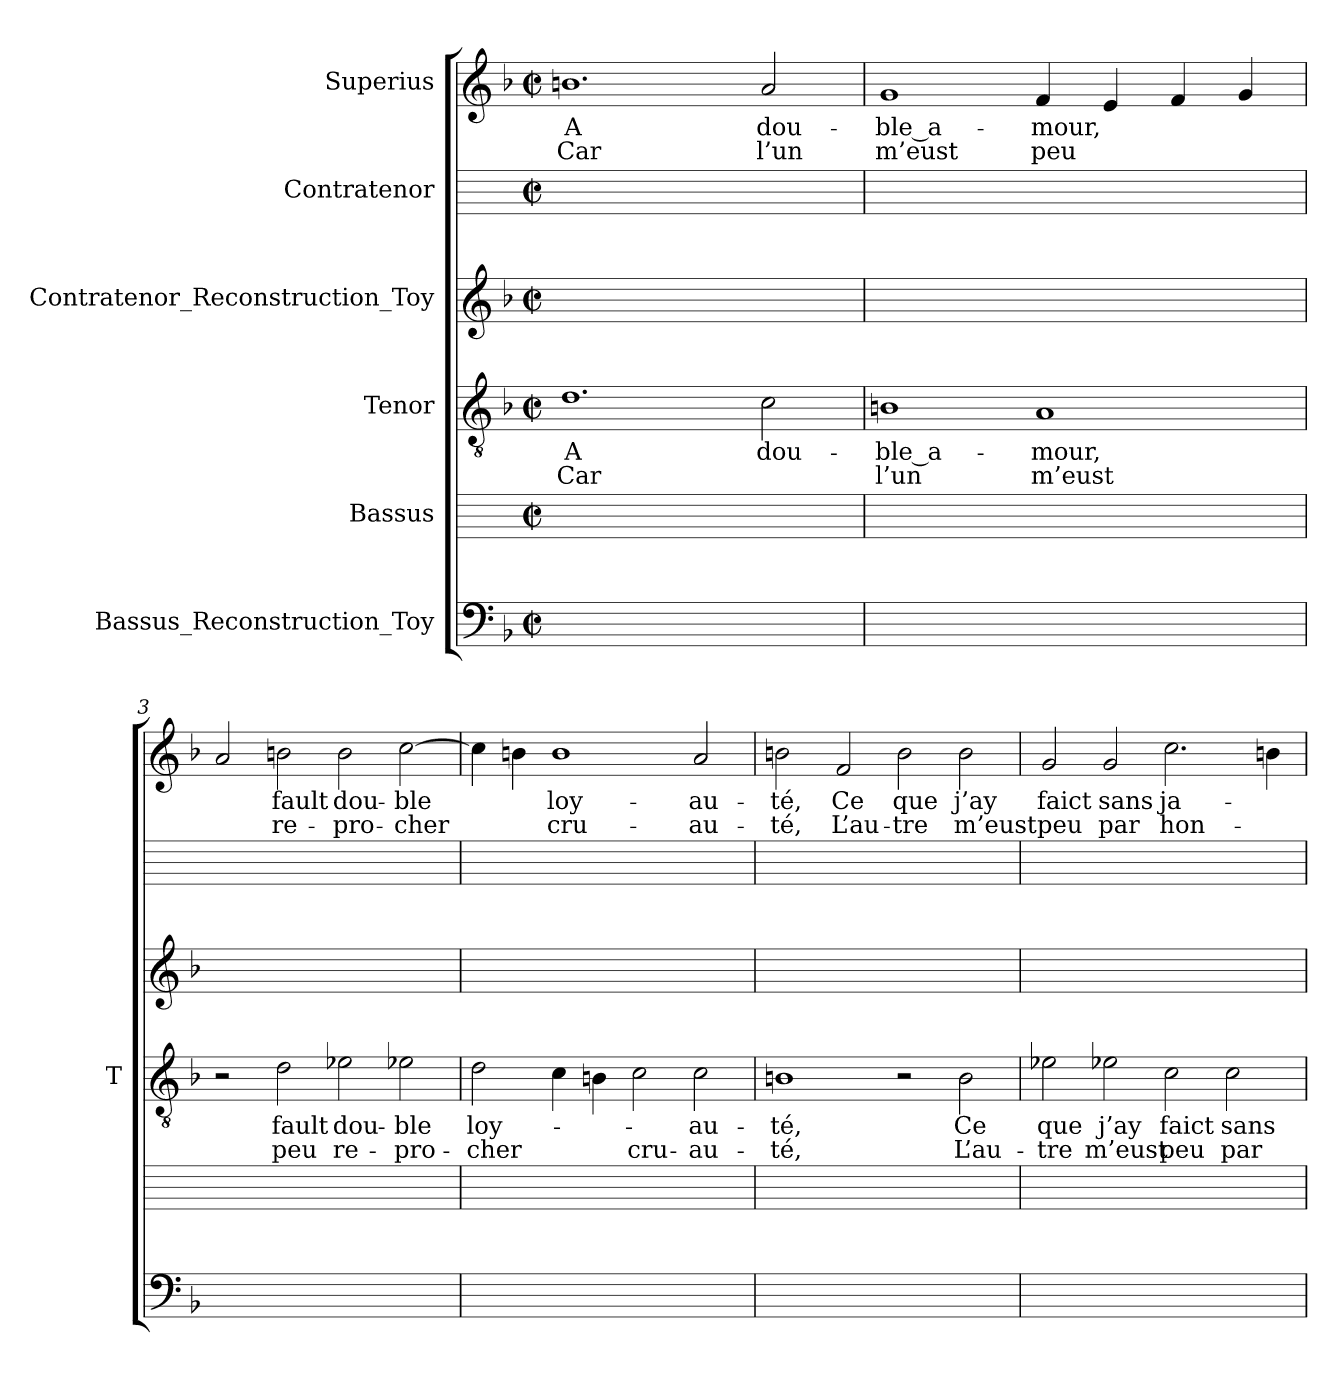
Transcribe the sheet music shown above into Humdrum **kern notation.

**kern	**kern	**kern	**text	**text	**kern	**kern	**kern	**text	**text
*part6	*part5	*part4	*part4	*part4	*part3	*part2	*part1	*part1	*part1
*staff6	*staff5	*staff4	*staff4	*staff4	*staff3	*staff2	*staff1	*staff1	*staff1
*I"Bassus_Reconstruction_Toy	*I"Bassus	*I"Tenor	*	*	*I"Contratenor_Reconstruction_Toy	*I"Contratenor	*I"Superius	*	*
*	*	*I'T	*	*	*	*	*	*	*
*clefF4	*	*clefGv2	*	*	*clefG2	*	*clefG2	*	*
*k[b-]	*	*k[b-]	*	*	*k[b-]	*	*k[b-]	*	*
*F:	*	*F:	*	*	*F:	*	*F:	*	*
*M2/2	*M2/2	*M2/2	*	*	*M2/2	*M2/2	*M2/2	*	*
*met(c|)	*met(c|)	*met(c|)	*	*	*met(c|)	*met(c|)	*met(c|)	*	*
=1	=1	=1	=1	=1	=1	=1	=1	=1	=1
0ryy	0ryy	1.d	-A	-Car	0ryy	0ryy	1.b	-A	-Car
.	.	2c	dou-	.	.	.	2a	dou-	-l’un
=2	=2	=2	=2	=2	=2	=2	=2	=2	=2
0ryy	0ryy	1B	ble_a-	-l’un	0ryy	0ryy	1g	ble_a-	-m’eust
.	.	1A	-mour,	-m’eust	.	.	4f	-mour,	-peu
.	.	.	.	.	.	.	4e	.	.
.	.	.	.	.	.	.	4f	.	.
.	.	.	.	.	.	.	4g	.	.
=3	=3	=3	=3	=3	=3	=3	=3	=3	=3
0ryy	0ryy	2r	.	.	0ryy	0ryy	2a	.	.
.	.	2d	-fault	-peu	.	.	2b	-fault	re-
.	.	2e-X	dou-	re-	.	.	2b	dou-	pro-
.	.	2e-X	-ble	pro-	.	.	[2cc	-ble	-cher
=4	=4	=4	=4	=4	=4	=4	=4	=4	=4
0ryy	0ryy	2d	loy-	-cher	0ryy	0ryy	4cc]	.	.
.	.	.	.	.	.	.	4b	.	.
.	.	4c	.	.	.	.	1b	loy-	cru-
.	.	4B	.	.	.	.	.	.	.
.	.	2c	.	cru-	.	.	.	.	.
.	.	2c	au-	au-	.	.	2a	au-	au-
=5	=5	=5	=5	=5	=5	=5	=5	=5	=5
0ryy	0ryy	1B	-té,	-té,	0ryy	0ryy	2b	-té,	-té,
.	.	.	.	.	.	.	2f	-Ce	L’au-
.	.	2r	.	.	.	.	2b	-que	-tre
.	.	2B	-Ce	L’au-	.	.	2b	-j’ay	-m’eust
=6	=6	=6	=6	=6	=6	=6	=6	=6	=6
0ryy	0ryy	2e-X	-que	-tre	0ryy	0ryy	2g	-faict	-peu
.	.	2e-X	-j’ay	-m’eust	.	.	2g	-sans	-par
.	.	2c	-faict	-peu	.	.	2.cc	ja-	hon-
.	.	2c	-sans	-par	.	.	.	.	.
.	.	.	.	.	.	.	4b	.	.
=	=	=	=	=	=	=	=	=	=
*-	*-	*-	*-	*-	*-	*-	*-	*-	*-
